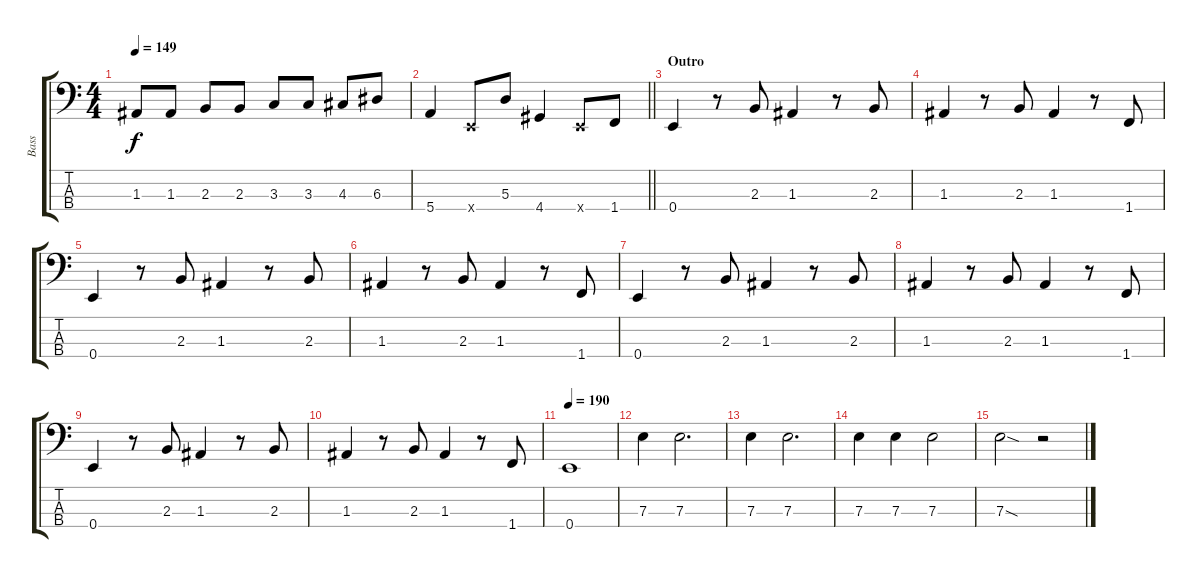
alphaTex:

\track ("Bass" "Bass") {instrument electricbassfinger}
\staff {score tabs}
\tuning (G2 D2 A1 E1) {hide}
\ts (4 4)
\tempo 149
\clef f4
\ks c
1.3.8{dy f} 1.3.8 2.3.8 2.3.8 3.3.8 3.3.8 4.3.8 6.3.8 |
\barLineRight lightlight
5.4.4 0.4{x}.8 5.3.8 4.4.4 0.4{x}.8 1.4.8 |
\section ("" "Outro")
0.4.4 r.8 2.3.8 1.3.4 r.8 2.3.8 |
1.3.4 r.8 2.3.8 1.3.4 r.8 1.4.8 |
0.4.4 r.8 2.3.8 1.3.4 r.8 2.3.8 |
1.3.4 r.8 2.3.8 1.3.4 r.8 1.4.8 |
0.4.4 r.8 2.3.8 1.3.4 r.8 2.3.8 |
1.3.4 r.8 2.3.8 1.3.4 r.8 1.4.8 |
0.4.4 r.8 2.3.8 1.3.4 r.8 2.3.8 |
1.3.4 r.8 2.3.8 1.3.4 r.8 1.4.8 |
\tempo 190
0.4.1 |
7.3.4 7.3.2{d} |
7.3.4 7.3.2{d} |
7.3.4 7.3.4 7.3.2 |
7.3{sod}.2 r.2
